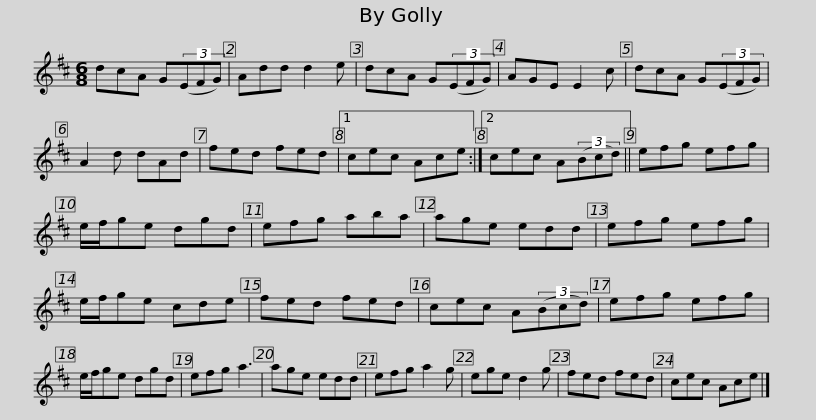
X:1
L:1/8
M:6/8
I:linebreak $
K:D
V:1 treble
V:1
 dcA G(3(EFG) | Add d2 e | dcA G(3(EFG) | AGE E2 c | dcA G(3(EFG) | %5
 A2 d dAd | fed fed |1$ cec Ace :|2 cec A(3(Bcd) || efg efg | %10
 e/f/ge dgd | efg aba | age edd | efg efg |$ e/f/ge cde | %15
 fed fed | cec A(3(Bcd) | efg efg | e/f/ge dgd | efg a3 | %20
 age edd |$ efg a2 g | ege d2 g | fed fed | cec Ace |] %25
